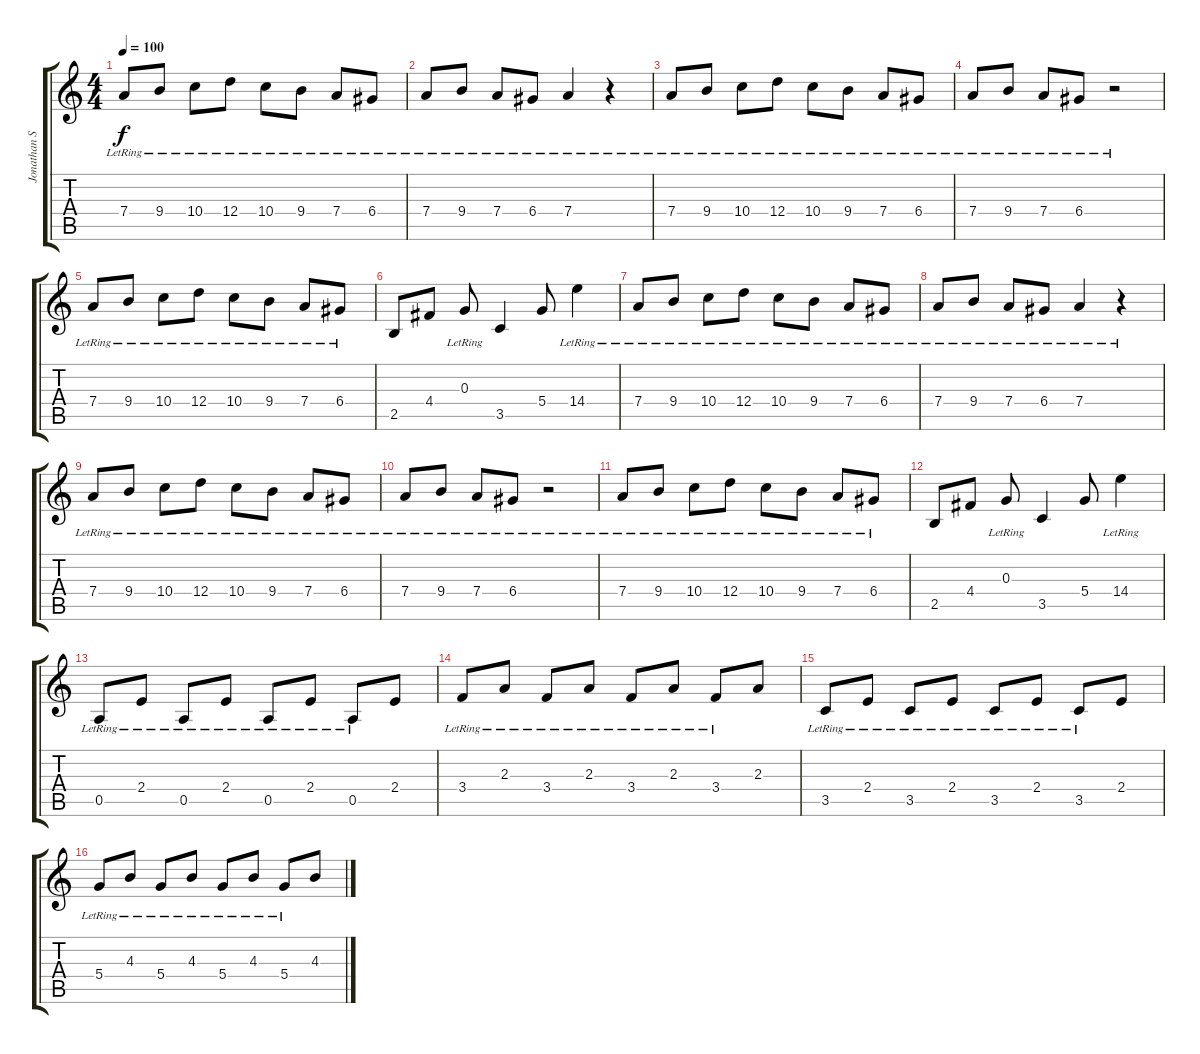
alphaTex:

\track ("Jonathan S" "Jonathan S") {instrument electricguitarmuted}
\staff {score tabs}
\tuning (E4 B3 G3 D3 A2 E2) {hide}
\ts (4 4)
\section ("" "")
\tempo 100
\clef g2
\ks c
7.4{lr}.8{dy f instrument electricguitarmuted} 9.4{lr}.8 10.4{lr}.8 12.4{lr}.8 10.4{lr}.8 9.4{lr}.8 7.4{lr}.8 6.4{lr}.8 |
\section ("" "")
7.4{lr}.8 9.4{lr}.8 7.4{lr}.8 6.4{lr}.8 7.4{lr}.4 r.4 |
\section ("" "")
7.4{lr}.8 9.4{lr}.8 10.4{lr}.8 12.4{lr}.8 10.4{lr}.8 9.4{lr}.8 7.4{lr}.8 6.4{lr}.8 |
\section ("" "")
7.4{lr}.8 9.4{lr}.8 7.4{lr}.8 6.4{lr}.8 r.2 |
7.4{lr}.8 9.4{lr}.8 10.4{lr}.8 12.4{lr}.8 10.4{lr}.8 9.4{lr}.8 7.4{lr}.8 6.4{lr}.8 |
2.5.8 4.4.8 0.3{lr}.8 3.5.4 5.4.8 14.4{lr}.4 |
7.4{lr}.8 9.4{lr}.8 10.4{lr}.8 12.4{lr}.8 10.4{lr}.8 9.4{lr}.8 7.4{lr}.8 6.4{lr}.8 |
7.4{lr}.8 9.4{lr}.8 7.4{lr}.8 6.4{lr}.8 7.4{lr}.4 r.4 |
7.4{lr}.8 9.4{lr}.8 10.4{lr}.8 12.4{lr}.8 10.4{lr}.8 9.4{lr}.8 7.4{lr}.8 6.4{lr}.8 |
7.4{lr}.8 9.4{lr}.8 7.4{lr}.8 6.4{lr}.8 r.2 |
7.4{lr}.8 9.4{lr}.8 10.4{lr}.8 12.4{lr}.8 10.4{lr}.8 9.4{lr}.8 7.4{lr}.8 6.4{lr}.8 |
2.5.8 4.4.8 0.3{lr}.8 3.5.4 5.4.8 14.4{lr}.4 |
\section ("" "")
0.5{lr}.8 2.4{lr}.8 0.5{lr}.8 2.4{lr}.8 0.5{lr}.8 2.4{lr}.8 0.5{lr}.8 2.4.8 |
3.4{lr}.8 2.3{lr}.8 3.4{lr}.8 2.3{lr}.8 3.4{lr}.8 2.3{lr}.8 3.4{lr}.8 2.3.8 |
3.5{lr}.8 2.4{lr}.8 3.5{lr}.8 2.4{lr}.8 3.5{lr}.8 2.4{lr}.8 3.5{lr}.8 2.4.8 |
5.4{lr}.8 4.3{lr}.8 5.4{lr}.8 4.3{lr}.8 5.4{lr}.8 4.3{lr}.8 5.4{lr}.8 4.3.8
